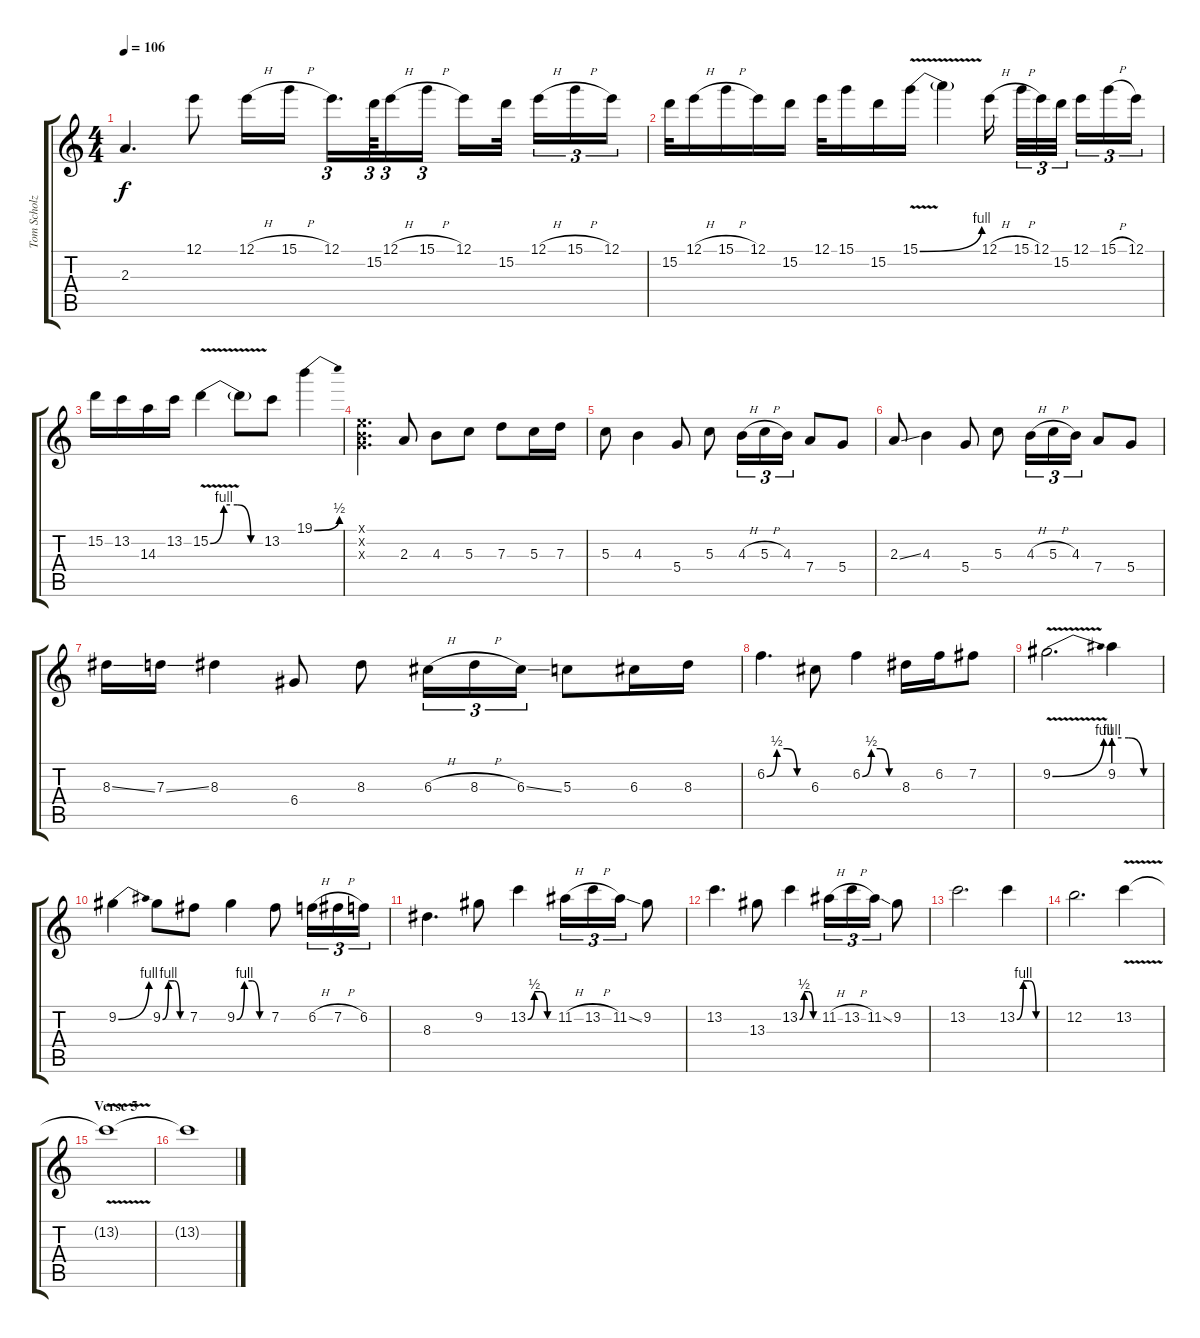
\track ("Tom Scholz - Lead" "Tom Scholz") {instrument distortionguitar}
\staff {score tabs}
\tuning (E4 B3 G3 D3 A2 E2) {hide}
\ts (4 4)
\tempo 106
\clef g2
\ks c
2.3.4{d dy f} 12.1.8 12.1{h}.16 15.1{h}.16 12.1.16{d tu (3 2)} 15.2.64{tu (3 2)} 12.1{h}.16{tu (3 2)} 15.1{h}.16{tu (3 2)} 12.1.16 15.2.32 12.1{h}.16{tu (3 2)} 15.1{h}.16{tu (3 2)} 12.1.16{tu (3 2)} |
15.2.32 12.1{h}.16 15.1{h}.16 12.1.16 15.2.16 12.1.32 15.1.16 15.2.16 15.1{be (bend 0 0 60 4) v}.16 15.1{t}.4 12.1{h}.16 15.1{h}.32{tu (3 2)} 12.1.32{tu (3 2)} 15.2.32{tu (3 2)} 12.1.16{tu (3 2)} 15.1{h}.16{tu (3 2)} 12.1.16{tu (3 2)} |
15.2.16 13.2.16 14.3.16 13.2.16 15.2{be (custom 0 0 15 4 30 4 45 0 60 0) v}.4 15.2{t}.8 13.2.8 19.1{be (bend 0 0 60 2)}.4 |
(0.1{x} 0.2{x} 0.3{x}).4{d} 2.3.8 4.3.8 5.3.8 7.3.8 5.3.16 7.3.16 |
5.3.8 4.3.4 5.4.8 5.3.8 4.3{h}.16{tu (3 2)} 5.3{h}.16{tu (3 2)} 4.3.16{tu (3 2)} 7.4.8 5.4.8 |
2.3{ss}.8 4.3.4 5.4.8 5.3.8 4.3{h}.16{tu (3 2)} 5.3{h}.16{tu (3 2)} 4.3.16{tu (3 2)} 7.4.8 5.4.8 |
8.3{ss}.16 7.3{ss}.16 8.3.4 6.4.8 8.3.8 6.3{h}.16{tu (3 2)} 8.3{h}.16{tu (3 2)} 6.3{ss}.16{tu (3 2)} 5.3.8 6.3.16 8.3.16 |
6.2{be (custom 0 0 15 2 30 2 45 0 60 0)}.4{d} 6.3.8 6.2{be (custom 0 0 15 2 30 2 45 0 60 0)}.4 8.3.16 6.2.16 7.2.8 |
9.2{be (bend 0 0 60 4) v}.2{d} 9.2{be (custom 0 4 20 4 40 0 60 0)}.4 |
9.2{be (bend 0 0 60 4)}.4 9.2{be (custom 0 0 15 4 30 4 45 0 60 0)}.8 7.2.8 9.2{be (custom 0 0 15 4 30 4 45 0 60 0)}.4 7.2.8 6.2{h}.16{tu (3 2)} 7.2{h}.16{tu (3 2)} 6.2.16{tu (3 2)} |
8.3.4{d} 9.2.8 13.2{be (custom 0 0 15 2 30 2 45 0 60 0)}.4 11.2{h}.16{tu (3 2)} 13.2{h}.16{tu (3 2)} 11.2{ss}.16{tu (3 2)} 9.2.8 |
13.2.4{d} 13.3.8 13.2{be (custom 0 0 15 2 30 2 45 0 60 0)}.4 11.2{h}.16{tu (3 2)} 13.2{h}.16{tu (3 2)} 11.2{ss}.16{tu (3 2)} 9.2.8 |
13.2.2{d} 13.2{be (custom 0 0 15 4 30 4 45 0 60 0)}.4 |
12.2.2{d} 13.2{v}.4 |
\section ("" "Verse 5")
13.2{t}.1 |
13.2{t}.1
